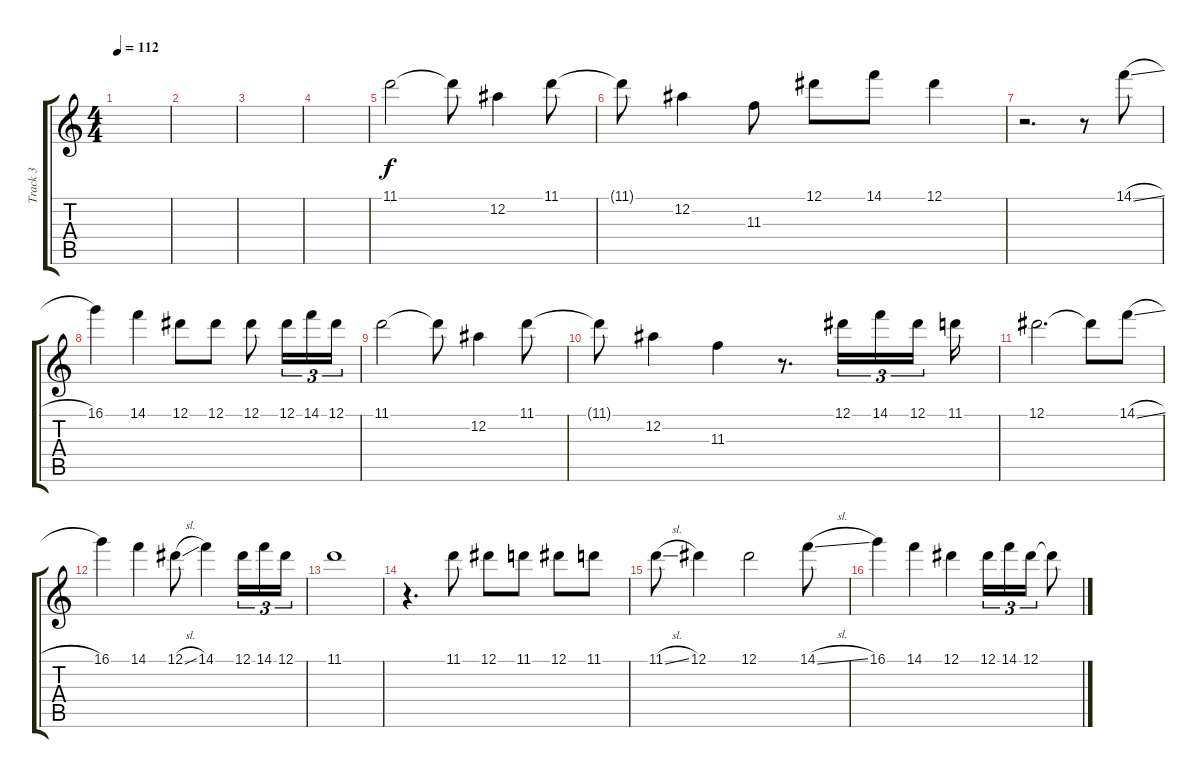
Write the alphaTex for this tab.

\track ("Track 3" "Track 3") {instrument electricguitarclean}
\staff {score tabs}
\tuning (Eb4 Bb3 Gb3 Db3 Ab2 Eb2) {hide}
\ts (4 4)
\tempo 112
\clef g2
\ks c
|
|
|
|
11.1.2 11.1{t}.8 12.2.4 11.1.8 |
11.1{t}.8 12.2.4 11.3.8 12.1.8 14.1.8 12.1.4 |
r.2{d} r.8 14.1{sl}.8 |
16.1.4 14.1.4 12.1.8 12.1.8 12.1.8 12.1.16{tu (3 2)} 14.1.16{tu (3 2)} 12.1.16{tu (3 2)} |
11.1.2 11.1{t}.8 12.2.4 11.1.8 |
11.1{t}.8 12.2.4 11.3.4 r.8{d} 12.1.16{tu (3 2)} 14.1.16{tu (3 2)} 12.1.16{tu (3 2) beam splitsecondary} 11.1.16 |
12.1.2{d} 12.1{t}.8 14.1{sl}.8 |
16.1.4 14.1.4 12.1{sl}.8 14.1.4 12.1.16{tu (3 2)} 14.1.16{tu (3 2)} 12.1.16{tu (3 2)} |
11.1.1 |
r.4{d} 11.1.8 12.1.8 11.1.8 12.1.8 11.1.8 |
11.1{sl}.8 12.1.4 12.1.2 14.1{sl}.8 |
16.1.4 14.1.4 12.1.4 12.1.16{tu (3 2)} 14.1.16{tu (3 2)} 12.1.16{tu (3 2)} 12.1{t}.8
